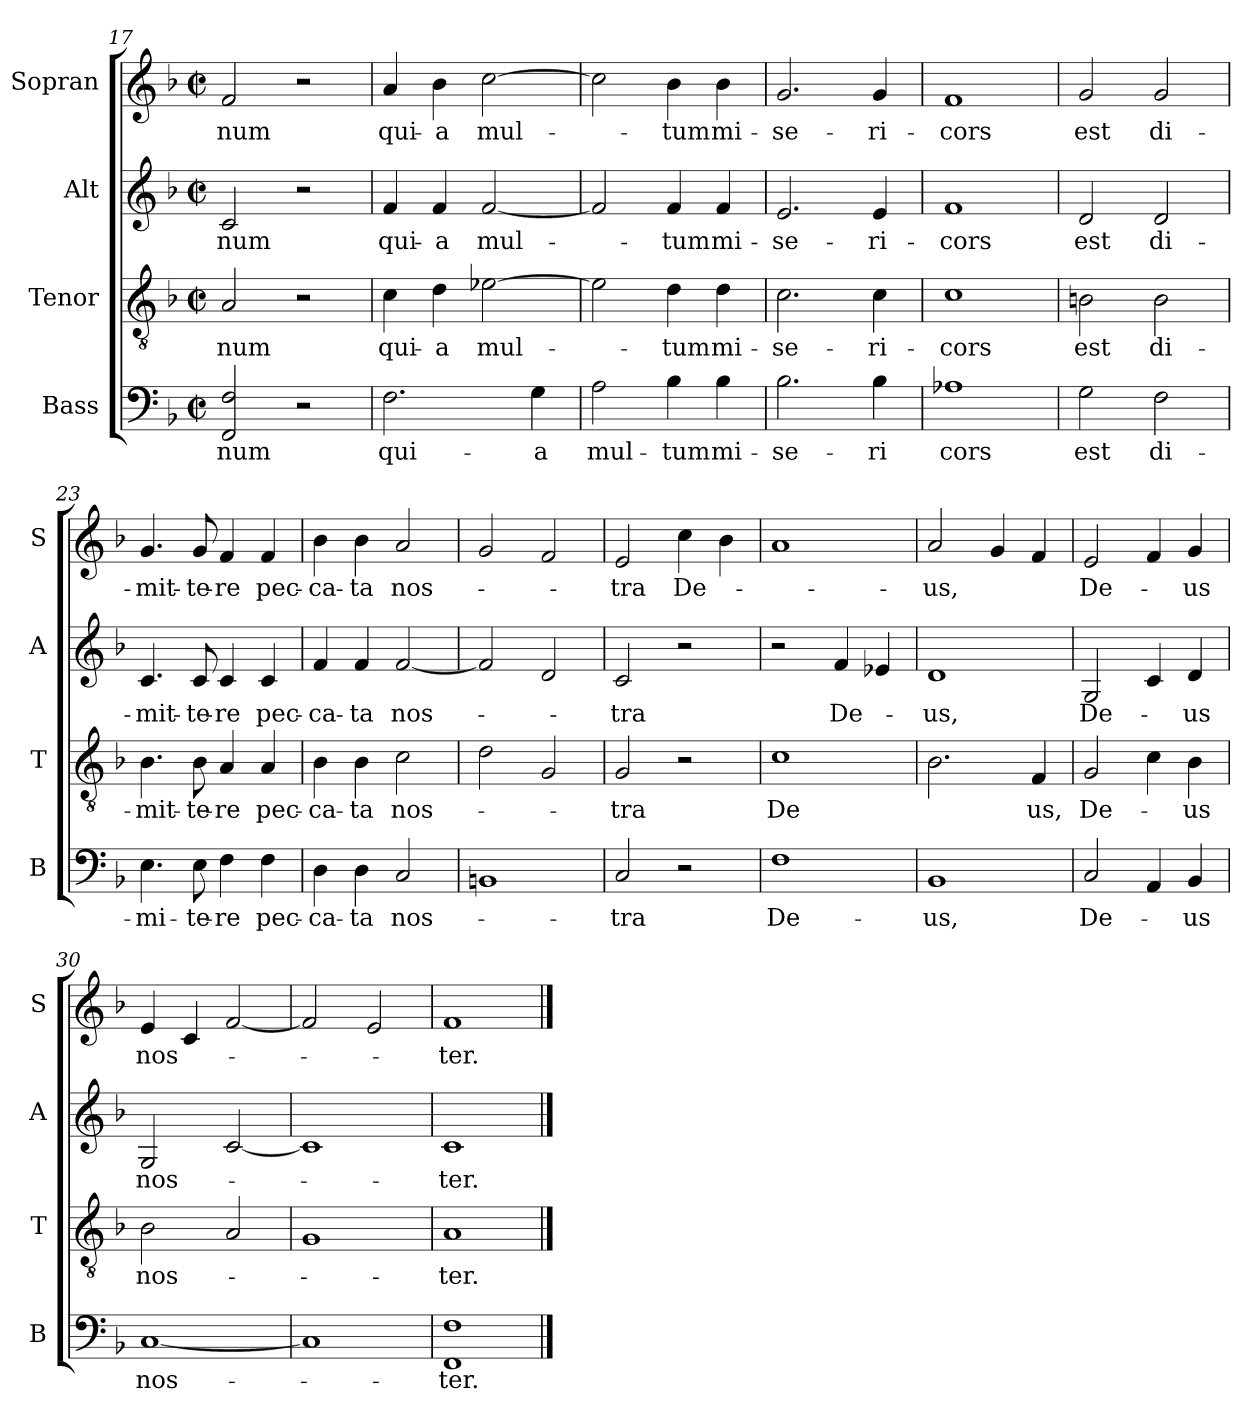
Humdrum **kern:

**kern	**text	**kern	**text	**kern	**text	**kern	**text
*part4	*part4	*part3	*part3	*part2	*part2	*part1	*part1
*staff4	*staff4	*staff3	*staff3	*staff2	*staff2	*staff1	*staff1
*I"Bass	*	*I"Tenor	*	*I"Alt	*	*I"Sopran	*
*I'B	*	*I'T	*	*I'A	*	*I'S	*
*clefF4	*	*clefGv2	*	*clefG2	*	*clefG2	*
*k[b-]	*	*k[b-]	*	*k[b-]	*	*k[b-]	*
*F:	*	*F:	*	*F:	*	*F:	*
*M2/2	*	*M2/2	*	*M2/2	*	*M2/2	*
*met(c|)	*	*met(c|)	*	*met(c|)	*	*met(c|)	*
=17	=17	=17	=17	=17	=17	=17	=17
!	!LO:LY:b	!	!LO:LY:b	!	!LO:LY:b	!	!LO:LY:b
2FF/ 2F/	-num	2A/	-num	2c/	-num	2f/	-num
2r	.	2r	.	2r	.	2r	.
=18	=18	=18	=18	=18	=18	=18	=18
!	!LO:LY:b	!	!LO:LY:b	!	!LO:LY:b	!	!LO:LY:b
2.F\	qui-	4c\	qui-	4f/	qui-	4a/	qui-
!	!	!	!LO:LY:b	!	!LO:LY:b	!	!LO:LY:b
.	.	4d\	-a	4f/	-a	4b-\	-a
!	!	!	!LO:LY:b	!	!LO:LY:b	!	!LO:LY:b
.	.	[2e-X\	mul-	[2f/	mul-	[2cc\	mul-
!	!LO:LY:b	!	!	!	!	!	!
4G\	-a	.	.	.	.	.	.
=19	=19	=19	=19	=19	=19	=19	=19
!	!LO:LY:b	!	!	!	!	!	!
2A\	mul-	2e-\]	.	2f/]	.	2cc\]	.
!	!LO:LY:b	!	!LO:LY:b	!	!LO:LY:b	!	!LO:LY:b
4B-\	-tum	4d\	-tum	4f/	-tum	4b-\	-tum
!	!LO:LY:b	!	!LO:LY:b	!	!LO:LY:b	!	!LO:LY:b
4B-\	mi-	4d\	mi-	4f/	mi-	4b-\	mi-
=20	=20	=20	=20	=20	=20	=20	=20
!	!LO:LY:b	!	!LO:LY:b	!	!LO:LY:b	!	!LO:LY:b
2.B-\	-se-	2.c\	-se-	2.e/	-se-	2.g/	-se-
!	!LO:LY:b	!	!LO:LY:b	!	!LO:LY:b	!	!LO:LY:b
4B-\	-ri	4c\	-ri-	4e/	-ri-	4g/	-ri-
!!LO:LB:g=z
=21	=21	=21	=21	=21	=21	=21	=21
!	!LO:LY:b	!	!LO:LY:b	!	!LO:LY:b	!	!LO:LY:b
1A-X	cors	1c	-cors	1f	-cors	1f	-cors
=22	=22	=22	=22	=22	=22	=22	=22
!	!LO:LY:b	!	!LO:LY:b	!	!LO:LY:b	!	!LO:LY:b
2G\	est	2Bn\	est	2d/	est	2g/	est
!	!LO:LY:b	!	!LO:LY:b	!	!LO:LY:b	!	!LO:LY:b
2F\	di-	2B\	di-	2d/	di-	2g/	di-
=23	=23	=23	=23	=23	=23	=23	=23
!	!LO:LY:b	!	!LO:LY:b	!	!LO:LY:b	!	!LO:LY:b
4.E\	-mi-	4.B-\	-mit-	4.c/	-mit-	4.g/	-mit-
!	!LO:LY:b	!	!LO:LY:b	!	!LO:LY:b	!	!LO:LY:b
8E\	-te-	8B-\	-te-	8c/	-te-	8g/	-te-
!	!LO:LY:b	!	!LO:LY:b	!	!LO:LY:b	!	!LO:LY:b
4F\	-re	4A/	-re	4c/	-re	4f/	-re
!	!LO:LY:b	!	!LO:LY:b	!	!LO:LY:b	!	!LO:LY:b
4F\	pec-	4A/	pec-	4c/	pec-	4f/	pec-
=24	=24	=24	=24	=24	=24	=24	=24
!	!LO:LY:b	!	!LO:LY:b	!	!LO:LY:b	!	!LO:LY:b
4D\	-ca-	4B-\	-ca-	4f/	-ca-	4b-\	-ca-
!	!LO:LY:b	!	!LO:LY:b	!	!LO:LY:b	!	!LO:LY:b
4D\	-ta	4B-\	-ta	4f/	-ta	4b-\	-ta
!	!LO:LY:b	!	!LO:LY:b	!	!LO:LY:b	!	!LO:LY:b
2C/	nos-	2c\	nos-	[2f/	nos-	2a/	nos-
=25	=25	=25	=25	=25	=25	=25	=25
1BBn	.	2d\	.	2f/]	.	2g/	.
.	.	2G/	.	2d/	.	2f/	.
=26	=26	=26	=26	=26	=26	=26	=26
!	!LO:LY:b	!	!LO:LY:b	!	!LO:LY:b	!	!LO:LY:b
2C/	-tra	2G/	-tra	2c/	-tra	2e/	-tra
!	!	!	!	!	!	!	!LO:LY:b
2r	.	2r	.	2r	.	4cc\	De-
.	.	.	.	.	.	4b-\	.
!!LO:LB:g=z
=27	=27	=27	=27	=27	=27	=27	=27
!	!LO:LY:b	!	!LO:LY:b	!	!	!	!
1F	De-	1c	De	2r	.	1a	.
!	!	!	!	!	!LO:LY:b	!	!
.	.	.	.	4f/	De-	.	.
.	.	.	.	4e-X/	.	.	.
=28	=28	=28	=28	=28	=28	=28	=28
!	!LO:LY:b	!	!	!	!LO:LY:b	!	!LO:LY:b
1BB-	-us,	2.B-\	.	1d	-us,	2a/	-us,
.	.	.	.	.	.	4g/	.
!	!	!	!LO:LY:b	!	!	!	!
.	.	4F/	us,	.	.	4f/	.
=29	=29	=29	=29	=29	=29	=29	=29
!	!LO:LY:b	!	!LO:LY:b	!	!LO:LY:b	!	!LO:LY:b
2C/	De-	2G/	De-	2G/	De-	2e/	De-
4AA/	.	4c\	.	4c/	.	4f/	.
!	!LO:LY:b	!	!LO:LY:b	!	!LO:LY:b	!	!LO:LY:b
4BB-/	-us	4B-\	-us	4d/	-us	4g/	-us
=30	=30	=30	=30	=30	=30	=30	=30
!	!LO:LY:b	!	!LO:LY:b	!	!LO:LY:b	!	!LO:LY:b
[1C	nos-	2B-\	nos-	2G/	nos-	4e/	nos-
.	.	.	.	.	.	4c/	.
.	.	2A/	.	[2c/	.	[2f/	.
=31	=31	=31	=31	=31	=31	=31	=31
1C]	.	1G	.	1c]	.	2f/]	.
.	.	.	.	.	.	2e/	.
=32	=32	=32	=32	=32	=32	=32	=32
!	!LO:LY:b	!	!LO:LY:b	!	!LO:LY:b	!	!LO:LY:b
1FF 1F	-ter.	1A	-ter.	1c	-ter.	1f	-ter.
==	==	==	==	==	==	==	==
*-	*-	*-	*-	*-	*-	*-	*-
